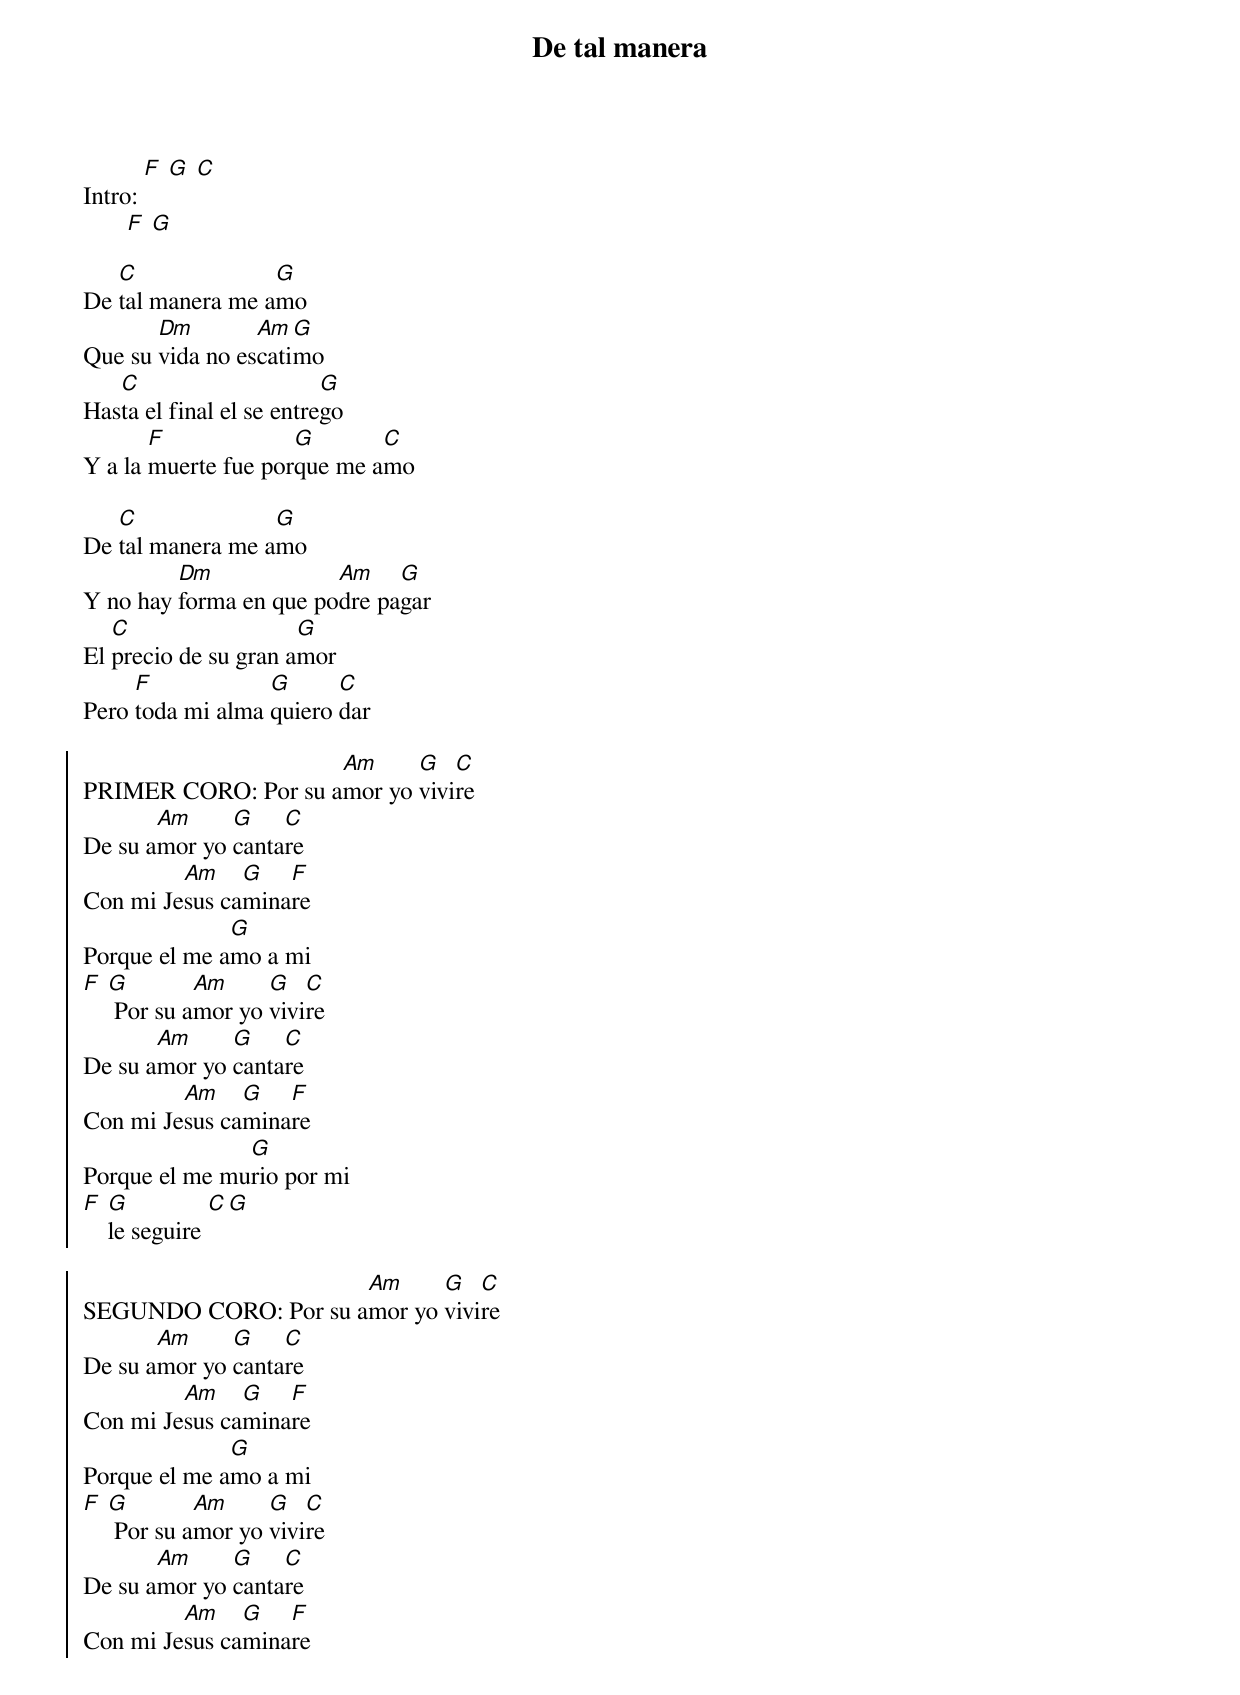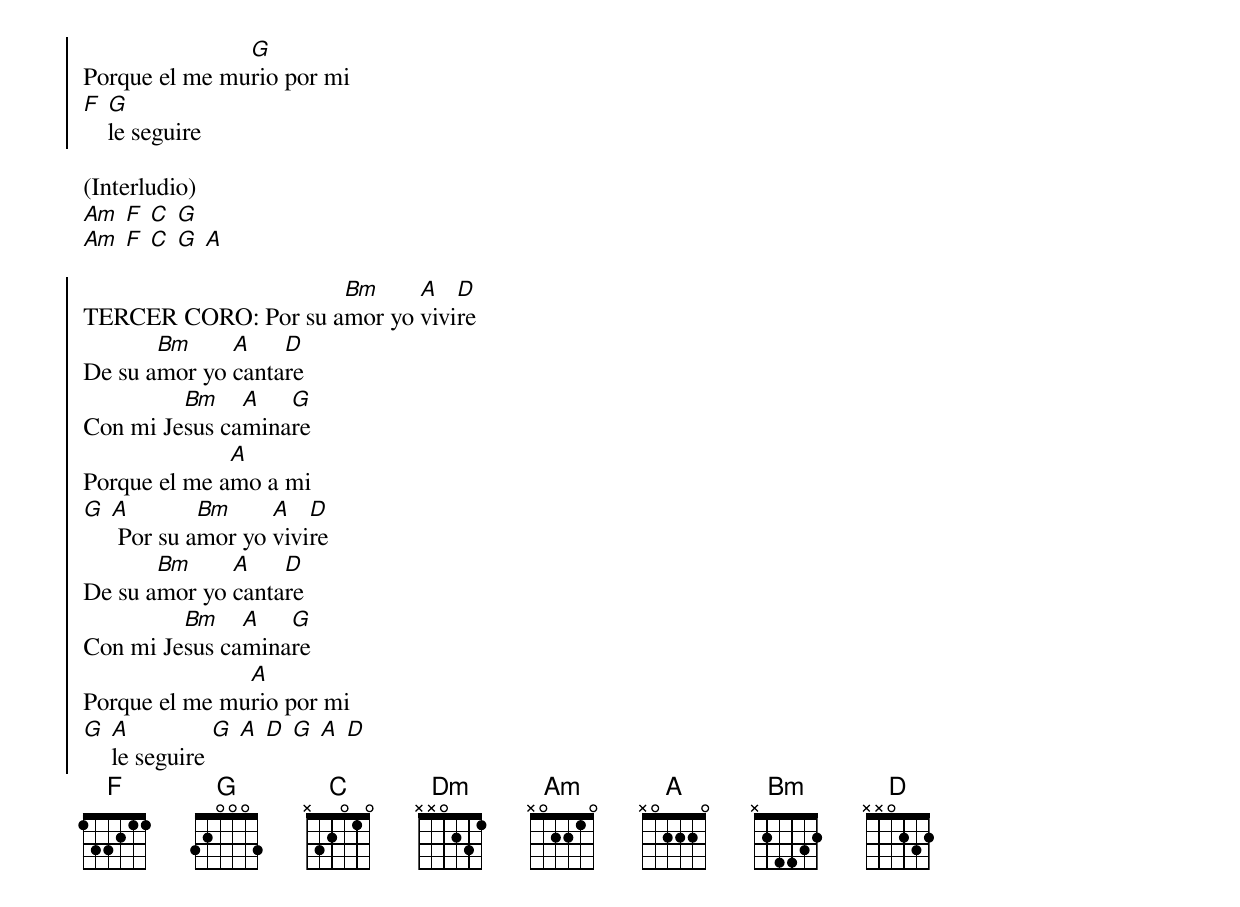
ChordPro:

{title:De tal manera}
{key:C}

Intro: [F] [G] [C]
       [F] [G]

De [C]tal manera me a[G]mo
Que su [Dm]vida no es[Am]cati[G]mo
Has[C]ta el final el se entre[G]go
Y a la [F]muerte fue por[G]que me a[C]mo

De [C]tal manera me a[G]mo
Y no hay [Dm]forma en que po[Am]dre pa[G]gar
El [C]precio de su gran a[G]mor
Pero [F]toda mi alma [G]quiero [C]dar

{start_of_chorus}
PRIMER CORO: Por su a[Am]mor yo [G]vivi[C]re
De su a[Am]mor yo [G]canta[C]re
Con mi Je[Am]sus ca[G]mina[F]re
Porque el me a[G]mo a mi
[F] [G] Por su a[Am]mor yo [G]vivi[C]re
De su a[Am]mor yo [G]canta[C]re
Con mi Je[Am]sus ca[G]mina[F]re
Porque el me mu[G]rio por mi
[F] [G]le seguire [C][G]
{end_of_chorus}

{start_of_chorus}
SEGUNDO CORO: Por su a[Am]mor yo [G]vivi[C]re
De su a[Am]mor yo [G]canta[C]re
Con mi Je[Am]sus ca[G]mina[F]re
Porque el me a[G]mo a mi
[F] [G] Por su a[Am]mor yo [G]vivi[C]re
De su a[Am]mor yo [G]canta[C]re
Con mi Je[Am]sus ca[G]mina[F]re
Porque el me mu[G]rio por mi
[F] [G]le seguire
{end_of_chorus}

(Interludio)
[Am] [F] [C] [G]
[Am] [F] [C] [G] [A]

{start_of_chorus}
TERCER CORO: Por su a[Bm]mor yo [A]vivi[D]re
De su a[Bm]mor yo [A]canta[D]re
Con mi Je[Bm]sus ca[A]mina[G]re
Porque el me a[A]mo a mi
[G] [A] Por su a[Bm]mor yo [A]vivi[D]re
De su a[Bm]mor yo [A]canta[D]re
Con mi Je[Bm]sus ca[A]mina[G]re
Porque el me mu[A]rio por mi
[G] [A]le seguire [G] [A] [D] [G] [A] [D]
{end_of_chorus}
